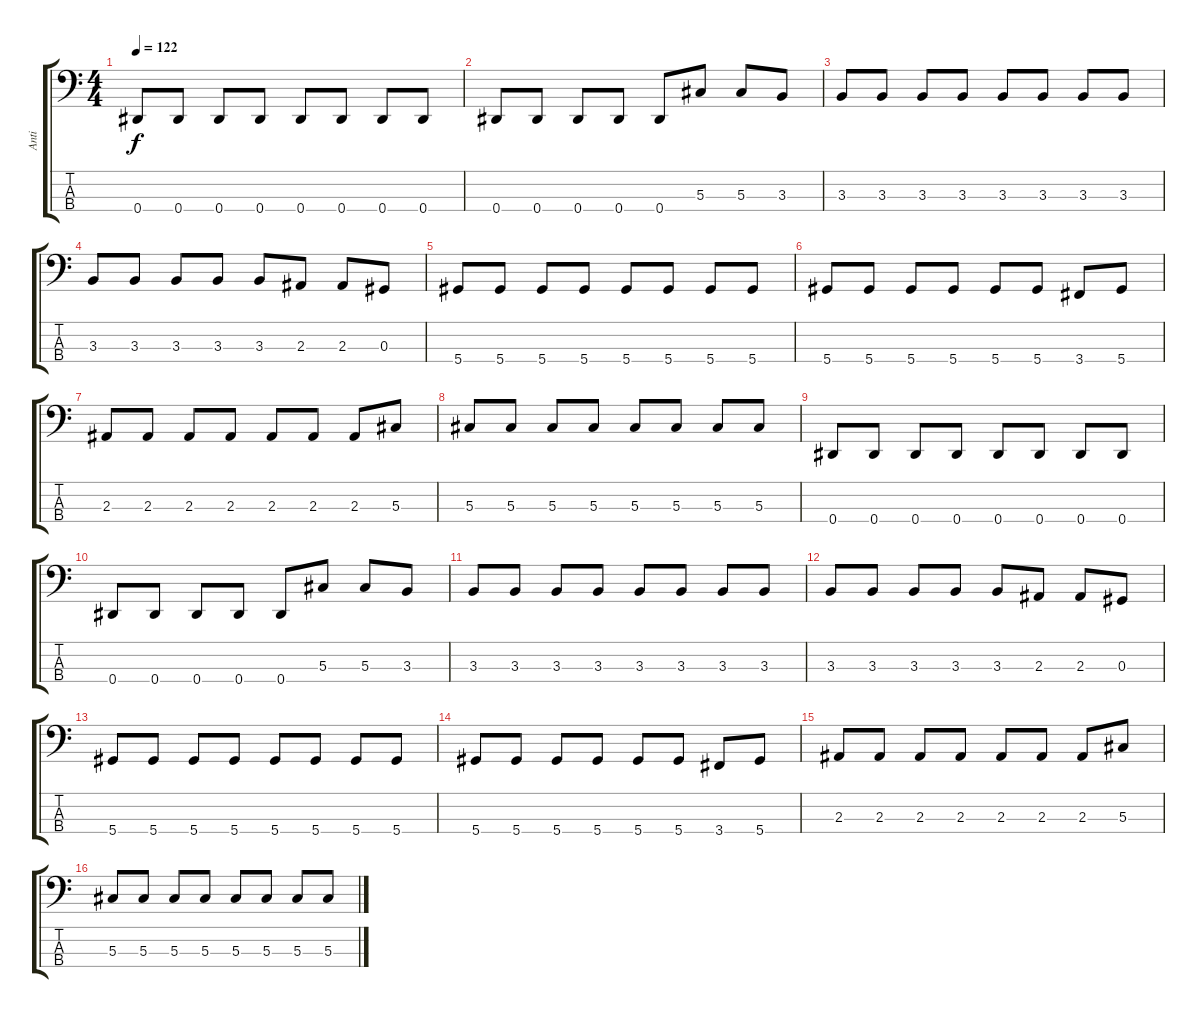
\track ("Anti" "Anti") {instrument electricbasspick}
\staff {score tabs}
\tuning (Gb2 Db2 Ab1 Eb1) {hide}
\ts (4 4)
\tempo 122
\clef f4
\ks c
0.4.8{dy f} 0.4.8 0.4.8 0.4.8 0.4.8 0.4.8 0.4.8 0.4.8 |
0.4.8 0.4.8 0.4.8 0.4.8 0.4.8 5.3.8 5.3.8 3.3.8 |
3.3.8 3.3.8 3.3.8 3.3.8 3.3.8 3.3.8 3.3.8 3.3.8 |
3.3.8 3.3.8 3.3.8 3.3.8 3.3.8 2.3.8 2.3.8 0.3.8 |
5.4.8 5.4.8 5.4.8 5.4.8 5.4.8 5.4.8 5.4.8 5.4.8 |
5.4.8 5.4.8 5.4.8 5.4.8 5.4.8 5.4.8 3.4.8 5.4.8 |
2.3.8 2.3.8 2.3.8 2.3.8 2.3.8 2.3.8 2.3.8 5.3.8 |
5.3.8 5.3.8 5.3.8 5.3.8 5.3.8 5.3.8 5.3.8 5.3.8 |
0.4.8 0.4.8 0.4.8 0.4.8 0.4.8 0.4.8 0.4.8 0.4.8 |
0.4.8 0.4.8 0.4.8 0.4.8 0.4.8 5.3.8 5.3.8 3.3.8 |
3.3.8 3.3.8 3.3.8 3.3.8 3.3.8 3.3.8 3.3.8 3.3.8 |
3.3.8 3.3.8 3.3.8 3.3.8 3.3.8 2.3.8 2.3.8 0.3.8 |
5.4.8 5.4.8 5.4.8 5.4.8 5.4.8 5.4.8 5.4.8 5.4.8 |
5.4.8 5.4.8 5.4.8 5.4.8 5.4.8 5.4.8 3.4.8 5.4.8 |
2.3.8 2.3.8 2.3.8 2.3.8 2.3.8 2.3.8 2.3.8 5.3.8 |
5.3.8 5.3.8 5.3.8 5.3.8 5.3.8 5.3.8 5.3.8 5.3.8
